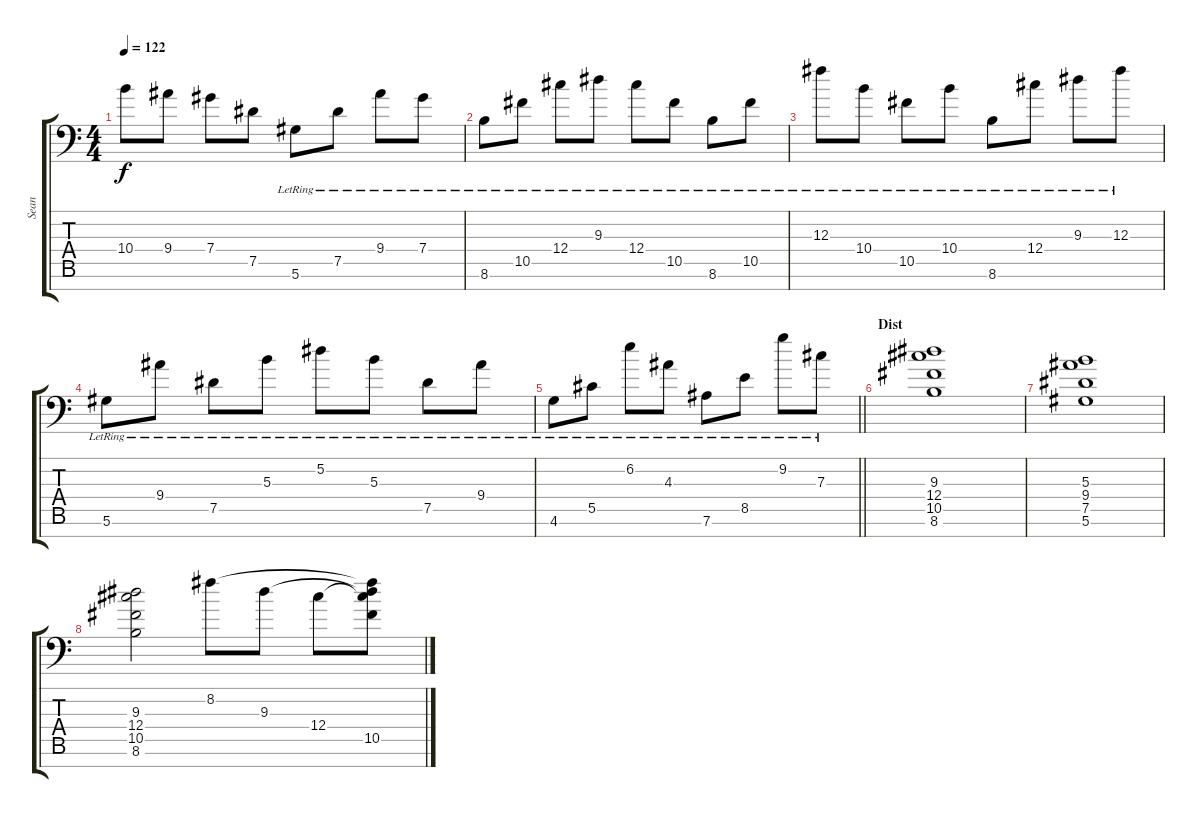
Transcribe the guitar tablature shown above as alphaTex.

\track ("Sean" "Sean") {solo instrument overdrivenguitar}
\staff {score tabs}
\tuning (Eb4 Bb3 Gb3 Db3 Ab2 Eb2 Ab1) {hide}
\ts (4 4)
\tempo 122
\clef f4
\ks c
10.4.8{dy f} 9.4.8 7.4.8 7.5.8 5.6{lr}.8 7.5{lr}.8 9.4{lr}.8 7.4{lr}.8 |
8.6{lr}.8 10.5{lr}.8 12.4{lr}.8 9.3{lr}.8 12.4{lr}.8 10.5{lr}.8 8.6{lr}.8 10.5{lr}.8 |
12.3{lr}.8 10.4{lr}.8 10.5{lr}.8 10.4{lr}.8 8.6{lr}.8 12.4{lr}.8 9.3{lr}.8 12.3{lr}.8 |
5.6{lr}.8 9.4{lr}.8 7.5{lr}.8 5.3{lr}.8 5.2{lr}.8 5.3{lr}.8 7.5{lr}.8 9.4{lr}.8 |
\barLineRight lightlight
4.6{lr}.8 5.5{lr}.8 6.2{lr}.8 4.3{lr}.8 7.6{lr}.8 8.5{lr}.8 9.2{lr}.8 7.3{lr}.8 |
\section ("" "Dist")
(9.3 12.4 10.5 8.6).1{instrument overdrivenguitar} |
(5.3 9.4 7.5 5.6).1 |
(9.3 12.4 10.5 8.6).2 8.2.8 9.3.8 12.4.8 (8.2{t} 9.3{t} 12.4{t} 10.5).8
